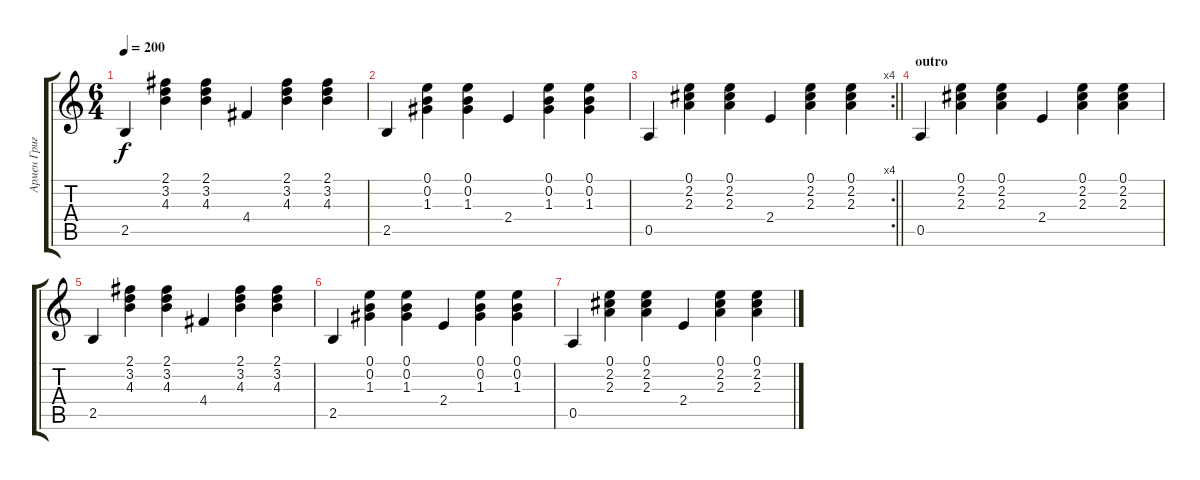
\track ("Армен Григорян" "Армен Григ") {instrument acousticguitarnylon}
\staff {score tabs}
\tuning (E4 B3 G3 D3 A2 E2) {hide}
\ts (6 4)
\tempo 200
\clef g2
\ks c
2.5.4{dy f} (2.1 3.2 4.3).4 (2.1 3.2 4.3).4 4.4.4 (2.1 3.2 4.3).4 (2.1 3.2 4.3).4 |
2.5.4 (0.1 0.2 1.3).4 (0.1 0.2 1.3).4 2.4.4 (0.1 0.2 1.3).4 (0.1 0.2 1.3).4 |
\rc 4
\barLineRight lightlight
0.5.4 (0.1 2.2 2.3).4 (0.1 2.2 2.3).4 2.4.4 (0.1 2.2 2.3).4 (0.1 2.2 2.3).4 |
\section ("" "outro")
0.5.4 (0.1 2.2 2.3).4 (0.1 2.2 2.3).4 2.4.4 (0.1 2.2 2.3).4 (0.1 2.2 2.3).4 |
2.5.4 (2.1 3.2 4.3).4 (2.1 3.2 4.3).4 4.4.4 (2.1 3.2 4.3).4 (2.1 3.2 4.3).4 |
2.5.4 (0.1 0.2 1.3).4 (0.1 0.2 1.3).4 2.4.4 (0.1 0.2 1.3).4 (0.1 0.2 1.3).4 |
0.5.4 (0.1 2.2 2.3).4 (0.1 2.2 2.3).4 2.4.4 (0.1 2.2 2.3).4 (0.1 2.2 2.3).4
